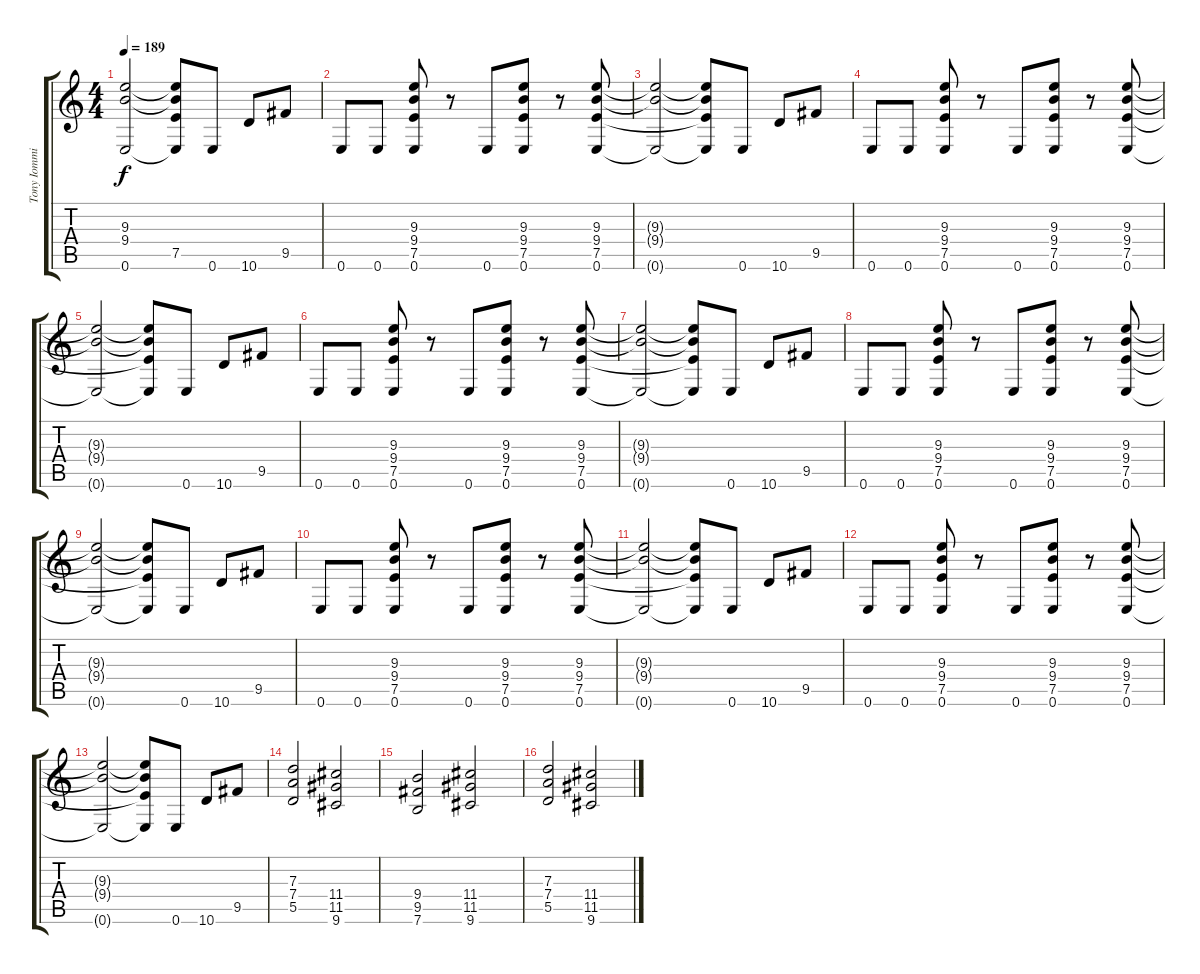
\track ("Tony Iommi" "Tony Iommi") {instrument overdrivenguitar}
\staff {score tabs}
\tuning (E4 B3 G3 D3 A2 E2) {hide}
\ts (4 4)
\tempo 189
\clef g2
\ks c
(9.3{t} 9.4{t} 0.6{t}).2{dy f} (9.3{t} 9.4{t} 7.5{t} 0.6{t}).8 0.6.8 10.6.8 9.5.8 |
0.6.8 0.6.8 (9.3 9.4 7.5 0.6).8 r.8 0.6.8 (9.3 9.4 7.5 0.6).8 r.8 (9.3 9.4 7.5 0.6).8 |
(9.3{t} 9.4{t} 0.6{t}).2 (9.3{t} 9.4{t} 7.5{t} 0.6{t}).8 0.6.8 10.6.8 9.5.8 |
0.6.8 0.6.8 (9.3 9.4 7.5 0.6).8 r.8 0.6.8 (9.3 9.4 7.5 0.6).8 r.8 (9.3 9.4 7.5 0.6).8 |
(9.3{t} 9.4{t} 0.6{t}).2 (9.3{t} 9.4{t} 7.5{t} 0.6{t}).8 0.6.8 10.6.8 9.5.8 |
0.6.8 0.6.8 (9.3 9.4 7.5 0.6).8 r.8 0.6.8 (9.3 9.4 7.5 0.6).8 r.8 (9.3 9.4 7.5 0.6).8 |
(9.3{t} 9.4{t} 0.6{t}).2 (9.3{t} 9.4{t} 7.5{t} 0.6{t}).8 0.6.8 10.6.8 9.5.8 |
0.6.8 0.6.8 (9.3 9.4 7.5 0.6).8 r.8 0.6.8 (9.3 9.4 7.5 0.6).8 r.8 (9.3 9.4 7.5 0.6).8 |
(9.3{t} 9.4{t} 0.6{t}).2 (9.3{t} 9.4{t} 7.5{t} 0.6{t}).8 0.6.8 10.6.8 9.5.8 |
0.6.8 0.6.8 (9.3 9.4 7.5 0.6).8 r.8 0.6.8 (9.3 9.4 7.5 0.6).8 r.8 (9.3 9.4 7.5 0.6).8 |
(9.3{t} 9.4{t} 0.6{t}).2 (9.3{t} 9.4{t} 7.5{t} 0.6{t}).8 0.6.8 10.6.8 9.5.8 |
0.6.8 0.6.8 (9.3 9.4 7.5 0.6).8 r.8 0.6.8 (9.3 9.4 7.5 0.6).8 r.8 (9.3 9.4 7.5 0.6).8 |
(9.3{t} 9.4{t} 0.6{t}).2 (9.3{t} 9.4{t} 7.5{t} 0.6{t}).8 0.6.8 10.6.8 9.5.8 |
(7.3 7.4 5.5).2 (11.4 11.5 9.6).2 |
(9.4 9.5 7.6).2 (11.4 11.5 9.6).2 |
(7.3 7.4 5.5).2 (11.4 11.5 9.6).2
